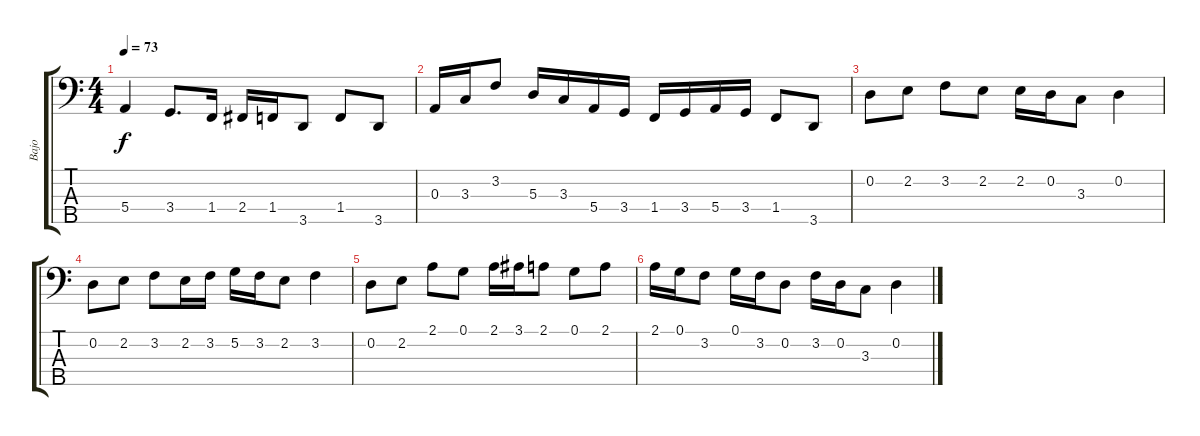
\track ("Bajo" "Bajo") {instrument slapbass1}
\staff {score tabs}
\tuning (G2 D2 A1 E1 B0) {hide}
\ts (4 4)
\tempo 73
\clef f4
\ks c
5.4.4{dy f} 3.4.8{d} 1.4.16 2.4.16 1.4.16 3.5.8 1.4.8 3.5.8 |
0.3.16 3.3.16 3.2.8 5.3.16 3.3.16 5.4.16 3.4.16 1.4.16 3.4.16 5.4.16 3.4.16 1.4.8 3.5.8 |
0.2.8 2.2.8 3.2.8 2.2.8 2.2.16 0.2.16 3.3.8 0.2.4 |
0.2.8 2.2.8 3.2.8 2.2.16 3.2.16 5.2.16 3.2.16 2.2.8 3.2.4 |
0.2.8 2.2.8 2.1.8 0.1.8 2.1.16 3.1.16 2.1.8 0.1.8 2.1.8 |
2.1.16 0.1.16 3.2.8 0.1.16 3.2.16 0.2.8 3.2.16 0.2.16 3.3.8 0.2.4
